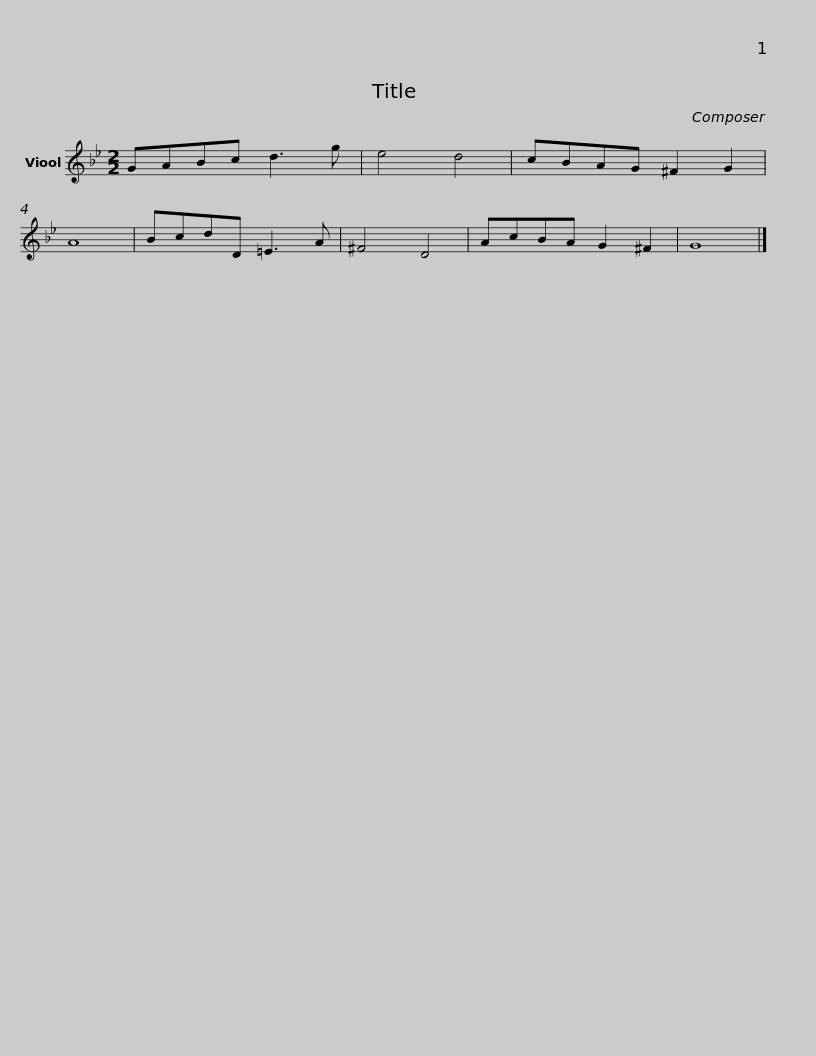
X:1
L:1/8
M:2/2
I:linebreak $
K:Bb
U:s=!stemless!
V:1 treble
V:1
 GABc d3 g | e4 d4 | cBAG ^F2 G2 | sA8 |$ BcdD =E3 A | %5
 ^F4 D4 | AcBA G2 ^F2 | sG8 |] %8
